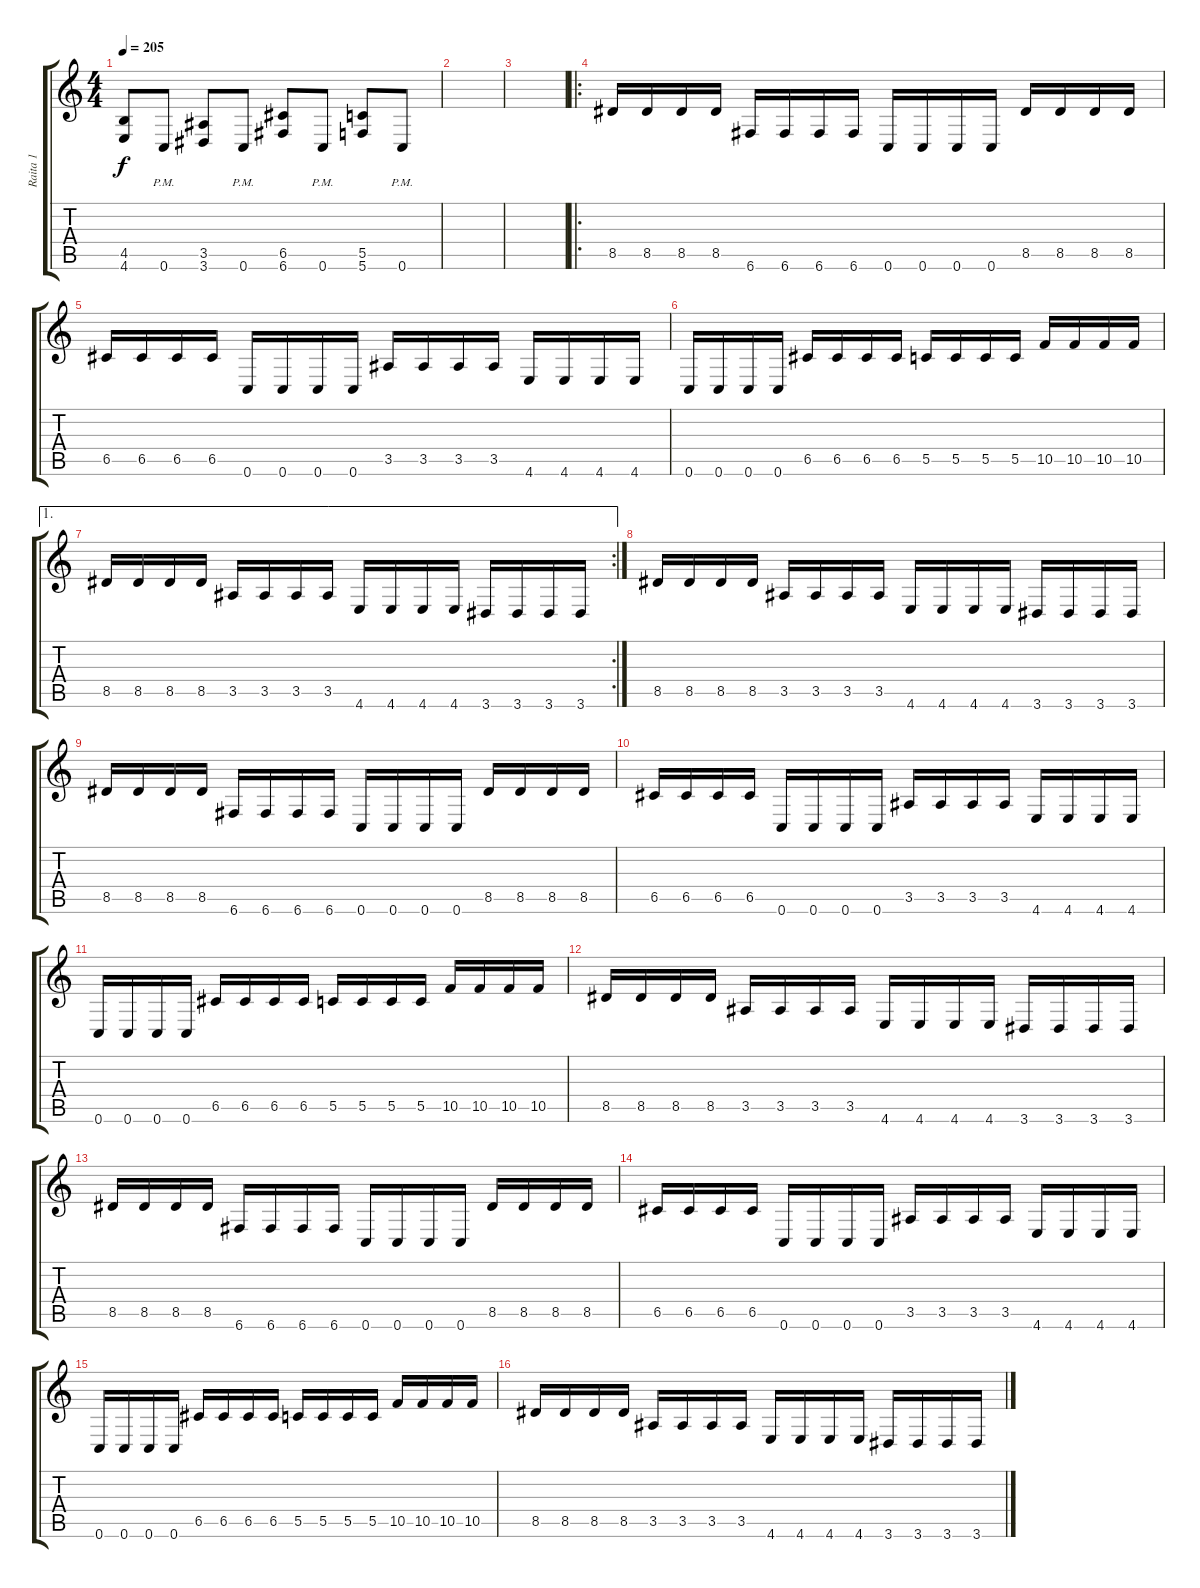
\track ("Raita 1" "Raita 1") {instrument distortionguitar}
\staff {score tabs}
\tuning (D4 A3 F3 C3 G2 C2) {hide}
\ts (4 4)
\tempo 205
\clef g2
\ks c
(4.5 4.6).8{dy f} 0.6{pm}.8 (3.5 3.6).8 0.6{pm}.8 (6.5 6.6).8 0.6{pm}.8 (5.5 5.6).8 0.6{pm}.8 |
|
|
\ro
8.5.16 8.5.16 8.5.16 8.5.16 6.6.16 6.6.16 6.6.16 6.6.16 0.6.16 0.6.16 0.6.16 0.6.16 8.5.16 8.5.16 8.5.16 8.5.16 |
6.5.16 6.5.16 6.5.16 6.5.16 0.6.16 0.6.16 0.6.16 0.6.16 3.5.16 3.5.16 3.5.16 3.5.16 4.6.16 4.6.16 4.6.16 4.6.16 |
0.6.16 0.6.16 0.6.16 0.6.16 6.5.16 6.5.16 6.5.16 6.5.16 5.5.16 5.5.16 5.5.16 5.5.16 10.5.16 10.5.16 10.5.16 10.5.16 |
\ae 1
\rc 2
8.5.16 8.5.16 8.5.16 8.5.16 3.5.16 3.5.16 3.5.16 3.5.16 4.6.16 4.6.16 4.6.16 4.6.16 3.6.16 3.6.16 3.6.16 3.6.16 |
8.5.16 8.5.16 8.5.16 8.5.16 3.5.16 3.5.16 3.5.16 3.5.16 4.6.16 4.6.16 4.6.16 4.6.16 3.6.16 3.6.16 3.6.16 3.6.16 |
8.5.16 8.5.16 8.5.16 8.5.16 6.6.16 6.6.16 6.6.16 6.6.16 0.6.16 0.6.16 0.6.16 0.6.16 8.5.16 8.5.16 8.5.16 8.5.16 |
6.5.16 6.5.16 6.5.16 6.5.16 0.6.16 0.6.16 0.6.16 0.6.16 3.5.16 3.5.16 3.5.16 3.5.16 4.6.16 4.6.16 4.6.16 4.6.16 |
0.6.16 0.6.16 0.6.16 0.6.16 6.5.16 6.5.16 6.5.16 6.5.16 5.5.16 5.5.16 5.5.16 5.5.16 10.5.16 10.5.16 10.5.16 10.5.16 |
8.5.16 8.5.16 8.5.16 8.5.16 3.5.16 3.5.16 3.5.16 3.5.16 4.6.16 4.6.16 4.6.16 4.6.16 3.6.16 3.6.16 3.6.16 3.6.16 |
8.5.16 8.5.16 8.5.16 8.5.16 6.6.16 6.6.16 6.6.16 6.6.16 0.6.16 0.6.16 0.6.16 0.6.16 8.5.16 8.5.16 8.5.16 8.5.16 |
6.5.16 6.5.16 6.5.16 6.5.16 0.6.16 0.6.16 0.6.16 0.6.16 3.5.16 3.5.16 3.5.16 3.5.16 4.6.16 4.6.16 4.6.16 4.6.16 |
0.6.16 0.6.16 0.6.16 0.6.16 6.5.16 6.5.16 6.5.16 6.5.16 5.5.16 5.5.16 5.5.16 5.5.16 10.5.16 10.5.16 10.5.16 10.5.16 |
8.5.16 8.5.16 8.5.16 8.5.16 3.5.16 3.5.16 3.5.16 3.5.16 4.6.16 4.6.16 4.6.16 4.6.16 3.6.16 3.6.16 3.6.16 3.6.16
